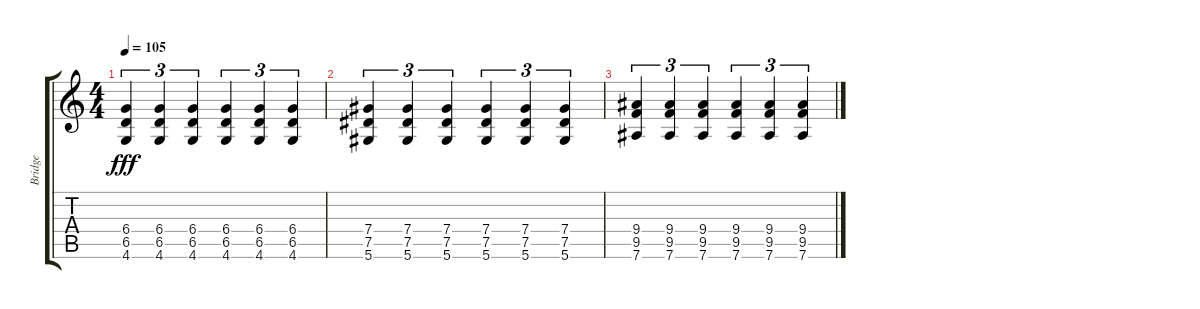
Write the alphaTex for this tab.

\track ("Bridge" "Bridge") {instrument overdrivenguitar}
\staff {score tabs}
\tuning (Eb4 Bb3 Gb3 Db3 Ab2 Eb2) {hide}
\ts (4 4)
\tempo 105
\clef g2
\ks c
(6.4 6.5 4.6).4{tu (3 2) dy fff} (6.4 6.5 4.6).4{tu (3 2)} (6.4 6.5 4.6).4{tu (3 2)} (6.4 6.5 4.6).4{tu (3 2)} (6.4 6.5 4.6).4{tu (3 2)} (6.4 6.5 4.6).4{tu (3 2)} |
(7.4 7.5 5.6).4{tu (3 2)} (7.4 7.5 5.6).4{tu (3 2)} (7.4 7.5 5.6).4{tu (3 2)} (7.4 7.5 5.6).4{tu (3 2)} (7.4 7.5 5.6).4{tu (3 2)} (7.4 7.5 5.6).4{tu (3 2)} |
(9.4 9.5 7.6).4{tu (3 2)} (9.4 9.5 7.6).4{tu (3 2)} (9.4 9.5 7.6).4{tu (3 2)} (9.4 9.5 7.6).4{tu (3 2)} (9.4 9.5 7.6).4{tu (3 2)} (9.4 9.5 7.6).4{tu (3 2)}
